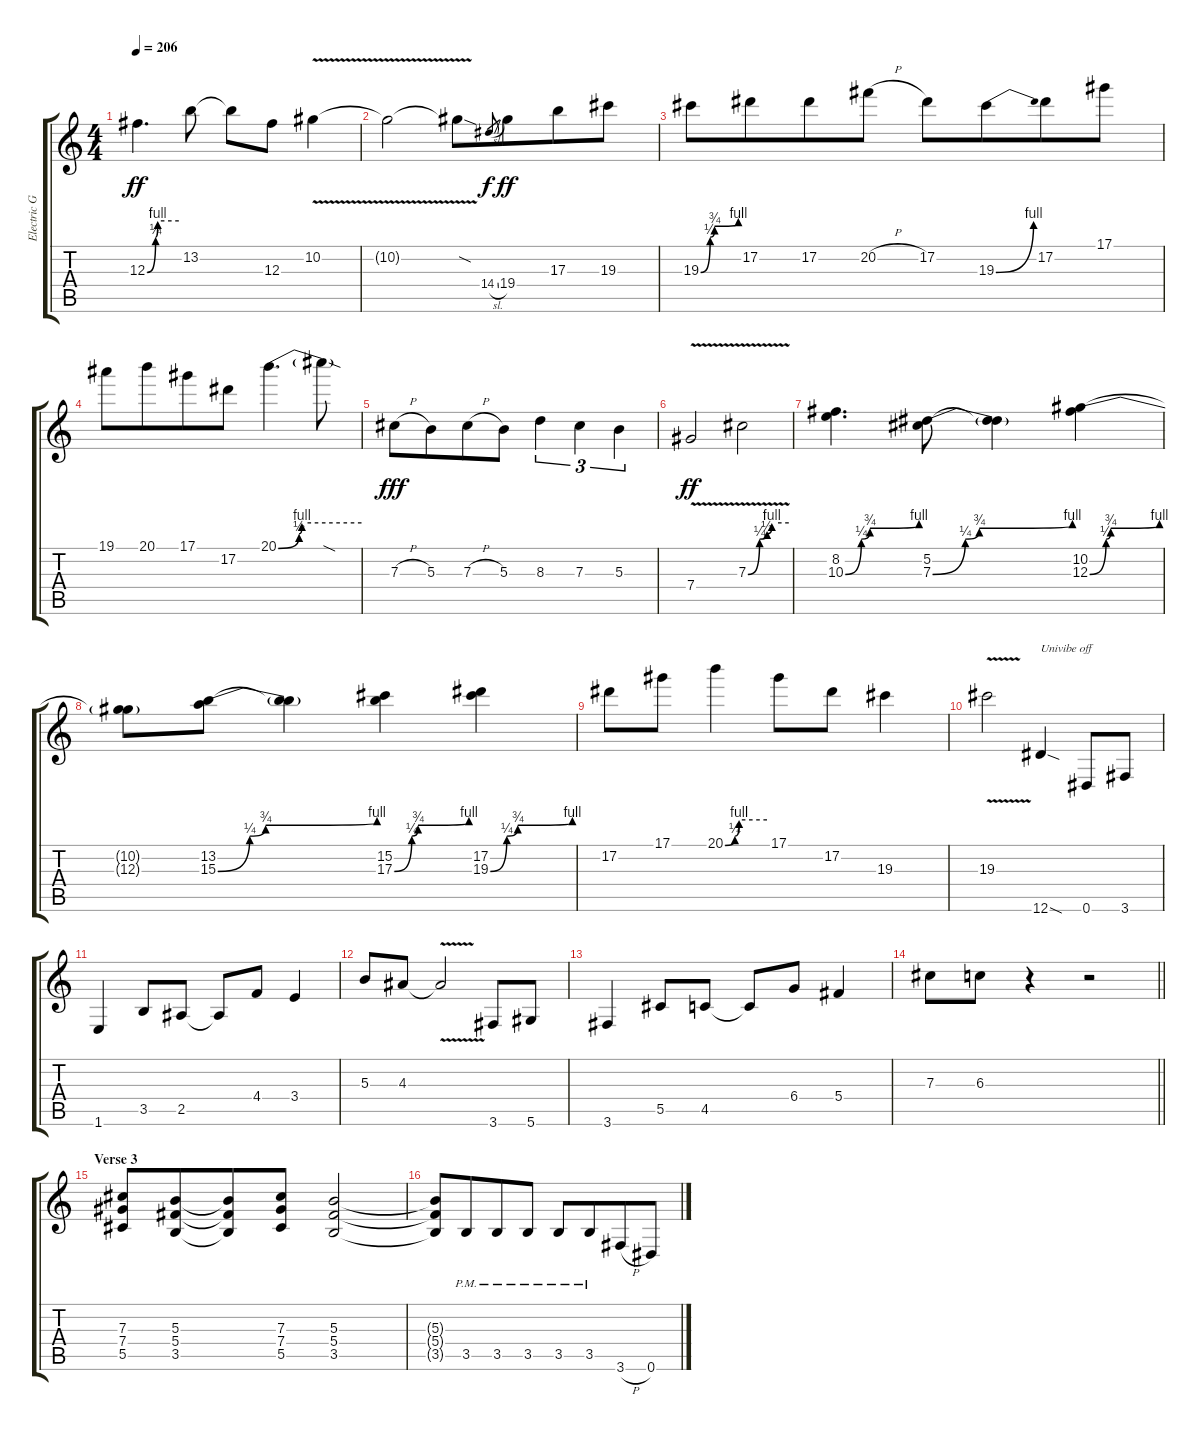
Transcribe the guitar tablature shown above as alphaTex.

\track ("Electric Guitar" "Electric G") {instrument distortionguitar}
\staff {score tabs}
\tuning (Eb4 Bb3 Gb3 Db3 Ab2 Eb2) {hide}
\ts (4 4)
\tempo 206
\clef g2
\ks c
12.3{be (custom 0 0 16 1 20 4 60 4)}.4{d dy ff} 13.2.8 13.2{t}.8 12.3.8 10.2{v}.4 |
10.2{v t}.2 10.2{sod t}.8 14.4{sl}.8{gr dy f} 19.4.8{dy ff beam merge} 17.3.8 19.3.8 |
19.3{be (custom 0 0 15 1 22 3 60 4)}.8 17.2.8{beam merge} 17.2.8 20.2{h}.8 17.2.8 19.3{be (bend 0 0 60 4)}.8{beam merge} 17.2.8 17.1.8 |
19.1.8 20.1.8{beam merge} 17.1.8 17.2.8 20.1{be (custom 0 0 15 2 17 4 60 4)}.4{d} 20.1{sod t}.8 |
7.3{h}.8{dy fff} 5.3.8{beam merge} 7.3{h}.8 5.3.8 8.3.4{tu (3 2)} 7.3.4{tu (3 2)} 5.3.4{tu (3 2)} |
7.4{v}.2{dy ff} 7.3{be (custom 0 0 17 1 28 2 35 4 60 4) v}.2 |
(8.2 10.3{be (custom 0 0 13 1 20 3 60 4)}).4{d} (5.2 7.3{be (custom 0 0 14 1 20 3 60 4)}).8 (5.2{t} 7.3{t}).4 (10.2 12.3{be (custom 0 0 14 1 18 3 60 4)}).4 |
(10.2{t} 12.3{t}).8 (13.2 15.3{be (custom 0 0 12 1 18 3 60 4)}).8 (13.2{t} 15.3{t}).4 (15.2 17.3{be (custom 0 0 14 1 19 3 60 4)}).4 (17.2 19.3{be (custom 0 0 12 1 20 3 60 4)}).4 |
17.2.8 17.1.8 20.1{be (custom 0 0 14 1 20 4 60 4)}.4 17.1.8 17.2.8 19.3.4 |
19.3{v}.2 12.6{sod}.4{txt "Univibe off" volume 16 instrument distortionguitar} 0.6.8 3.6.8 |
1.6.4 3.5.8 2.5.8 2.5{t}.8 4.4.8 3.4.4 |
5.3.8 4.3.8 4.3{v t}.2 3.6.8 5.6.8 |
3.6.4 5.5.8 4.5.8 4.5{t}.8 6.4.8 5.4.4 |
\barLineRight lightlight
7.3.8 6.3.8 r.4 r.2 |
\section ("" "Verse 3")
(7.3 7.4 5.5).8 (5.3 5.4 3.5).8{beam merge} (5.3{t} 5.4{t} 3.5{t}).8 (7.3 7.4 5.5).8 (5.3 5.4 3.5).2 |
(5.3{t} 5.4{t} 3.5{t}).8 3.5{pm}.8{beam merge} 3.5{pm}.8 3.5{pm}.8 3.5{pm}.8 3.5{pm}.8{beam merge} 3.6{h}.8 0.6.8
